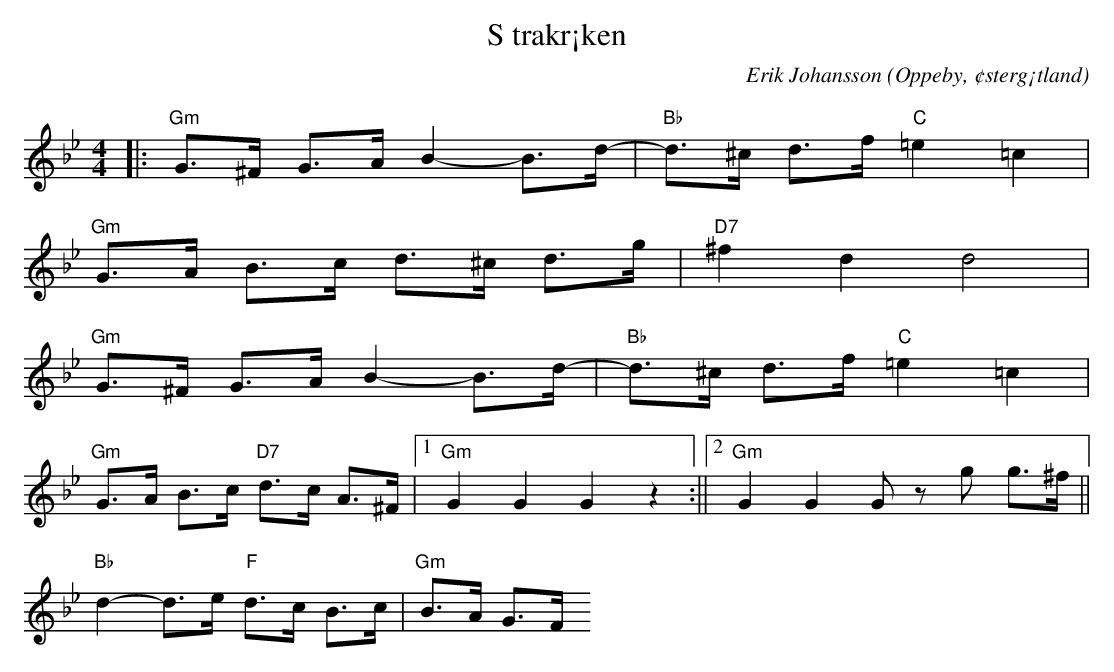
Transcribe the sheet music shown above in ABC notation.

X:1
T:S trakr¡ken
C:Erik Johansson
O:Oppeby, ¢sterg¡tland
Q:130
M:4/4
L:1/8
K:Gm
|:"Gm"G>^F G>A B2-B>d-|"Bb" d>^c d>f"C" =e2 =c2|
  "Gm"G>A B>c d>^c d>g|"D7" ^f2 d2 d4 |
  "Gm"G>^F G>A B2-B>d-|"Bb" d>^c d>f"C" =e2 =c2|
  "Gm"G>A B>c "D7"d>c A>^F|1"Gm" G2 G2 G2 z2 :||2 "Gm" G2 G2 G z g g>^f ||
  "Bb" d2-d>e "F" d>c B>c | "Gm" B>A G>F  "Eb"
